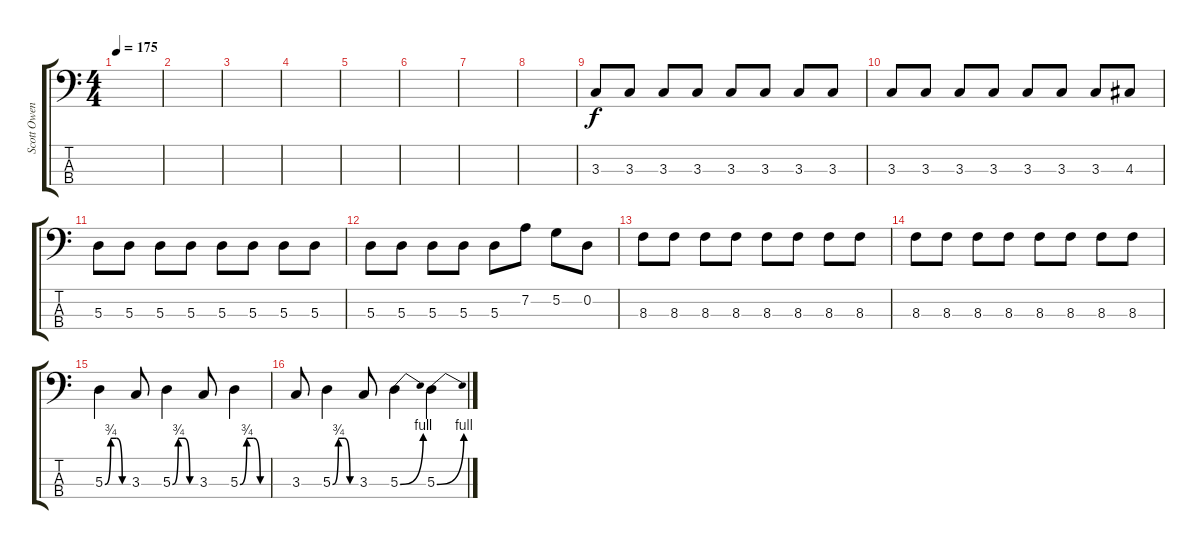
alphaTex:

\track ("Scott Owen" "Scott Owen") {instrument fretlessbass}
\staff {score tabs}
\tuning (G2 D2 A1 E1) {hide}
\ts (4 4)
\tempo 175
\clef f4
\ks c
|
|
|
|
|
|
|
|
3.3.8 3.3.8 3.3.8 3.3.8 3.3.8 3.3.8 3.3.8 3.3.8 |
3.3.8 3.3.8 3.3.8 3.3.8 3.3.8 3.3.8 3.3.8 4.3.8 |
5.3.8 5.3.8 5.3.8 5.3.8 5.3.8 5.3.8 5.3.8 5.3.8 |
5.3.8 5.3.8 5.3.8 5.3.8 5.3.8 7.2.8 5.2.8 0.2.8 |
8.3.8 8.3.8 8.3.8 8.3.8 8.3.8 8.3.8 8.3.8 8.3.8 |
8.3.8 8.3.8 8.3.8 8.3.8 8.3.8 8.3.8 8.3.8 8.3.8 |
5.3{be (custom 0 0 15 3 30 3 45 0 60 0)}.4 3.3.8 5.3{be (custom 0 0 15 3 30 3 45 0 60 0)}.4 3.3.8 5.3{be (custom 0 0 15 3 30 3 45 0 60 0)}.4 |
3.3.8 5.3{be (custom 0 0 15 3 30 3 45 0 60 0)}.4 3.3.8 5.3{be (bend 0 0 60 4)}.4 5.3{be (bend 0 0 60 4)}.4
